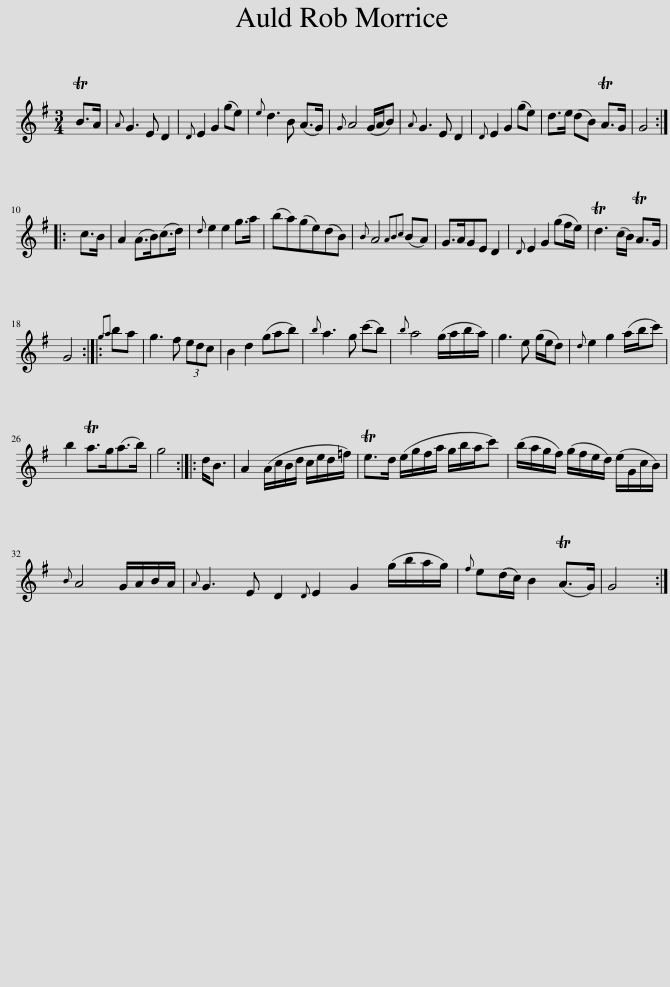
X:1
L:1/8
M:3/4
I:linebreak $
K:G
V:1 treble
V:1
 TB>A |{A} G3 E D2 |{D} E2 G2 (ge) |{e} d3 B (A>G) |{G} A4 (G/A/B) | %5
{A} G3 E D2 |{D} E2 G2 (ge) | d>e (dB) TA>G | G4 ::$ c>B | %10
 A2 (A>B)(c>d) |{d} e2 e2 g>a | (ba)(ge)(dB) |{B} A4{ABc} (BA) | G>AGE D2 | %15
{D} E2 G2 (gf/e/) | Td3 (c/B/) TA>G |$ G4 ::{ga} ba | g3 f (3edc | %20
 B2 d2 (gab) |{b} a3 g (c'b) |{b} a4 (g/a/b/a/) | g3 e (g/e/d) |{d} e2 g2 (a/b/c') |$ %25
 b2 Ta>g(a>b) | g4 :: d<B | A2 (A/c/B/d/ c/e/d/=f/) | Te>d (e/g/f/a/ g/b/a/c') | %30
 (b/a/g/f/) (g/f/e/d/) (e/G/c/B/) |${B} A4 G/A/B/A/ |{A} G3 E D2{D} E2 G2 (g/b/a/g/) |{f} e(d/c/) B2 (TA>G) | G4 :| %35
